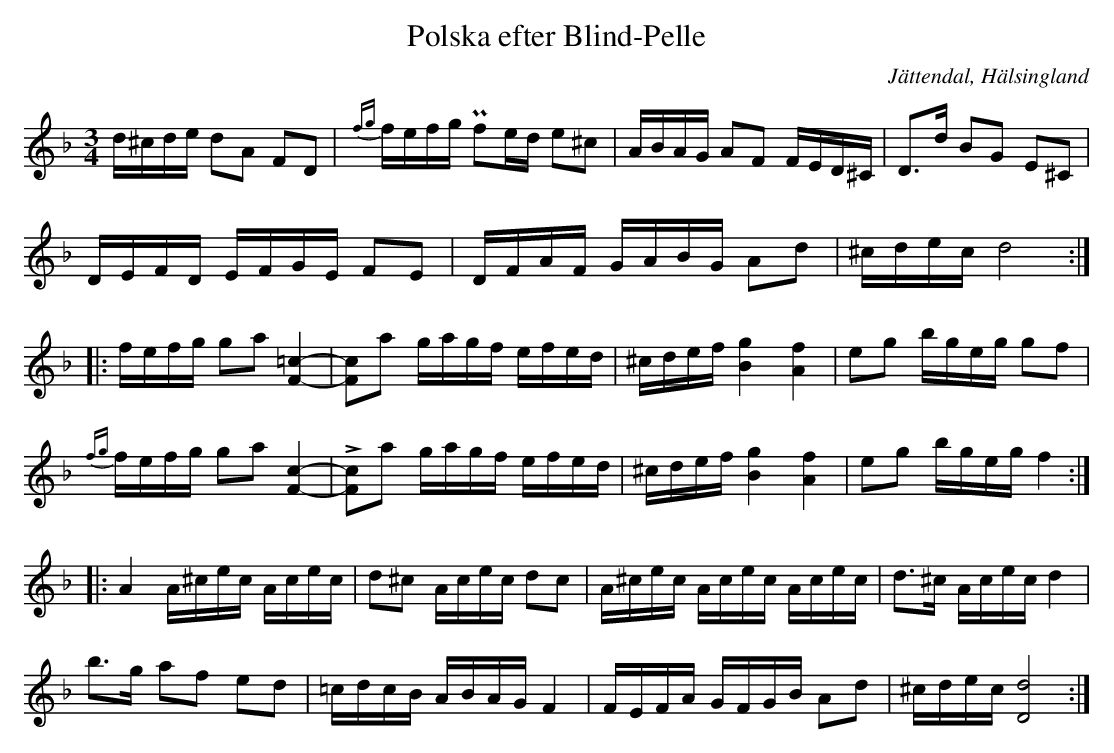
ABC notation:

X:1
T: Polska efter Blind-Pelle
O: Jättendal, Hälsingland
<<<<<<<
=======
>>>>>>>
M: 3/4
L: 1/16
K: Dm
d^cde d2A2 F2D2 | {fg}fefg Pf2ed e2^c2 | ABAG A2F2 FED^C | D2>d2 B2G2 E2^C2 |
DEFD EFGE F2E2 | DFAF GABG A2d2 | ^cdec d8 ::
fefg g2a2 [=c4F4]- | [Fc]2a2 gagf efed | ^cdef [gB]4 [fA]4 | e2g2 bgeg g2f2 |
{fg}fefg g2a2 [cF]4- | !>![Fc]2a2 gagf efed | ^cdef [gB]4 [fA]4 | e2g2 bgeg f4 ::
A4 A^cec Acec | d2^c2 Acec d2c2 | A^cec Acec Acec | d2>^c2 Acec d4 |
b2>g2 a2f2 e2d2 | =cdcB ABAG F4 | FEFA GFGB A2d2 | ^cdec [dD]8 :|
